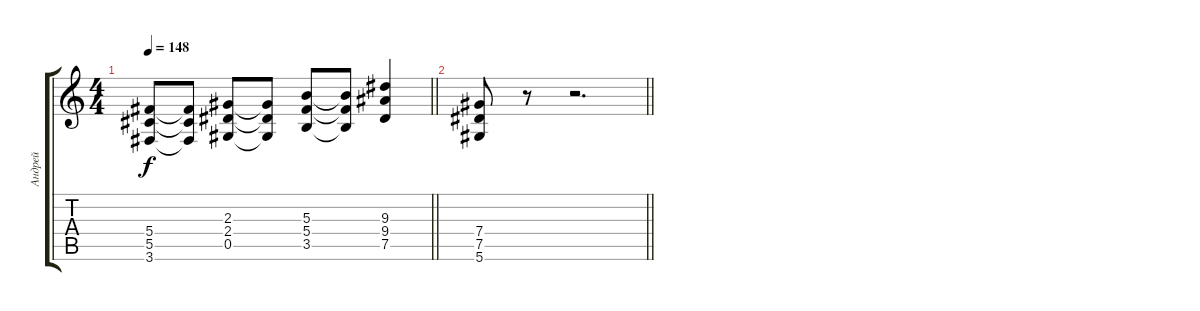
\track ("Андрей" "Андрей") {instrument distortionguitar}
\staff {score tabs}
\tuning (Eb4 Bb3 Gb3 Db3 Ab2 Eb2) {hide}
\ts (4 4)
\tempo 148
\clef g2
\barLineRight lightlight
\ks c
(5.4 5.5 3.6).8{dy f} (5.4{t} 5.5{t} 3.6{t}).8 (2.3 2.4 0.5).8 (2.3{t} 2.4{t} 0.5{t}).8 (5.3 5.4 3.5).8 (5.3{t} 5.4{t} 3.5{t}).8 (9.3 9.4 7.5).4 |
\barLineRight lightlight
(7.4 7.5 5.6).8 r.8 r.2{d}
